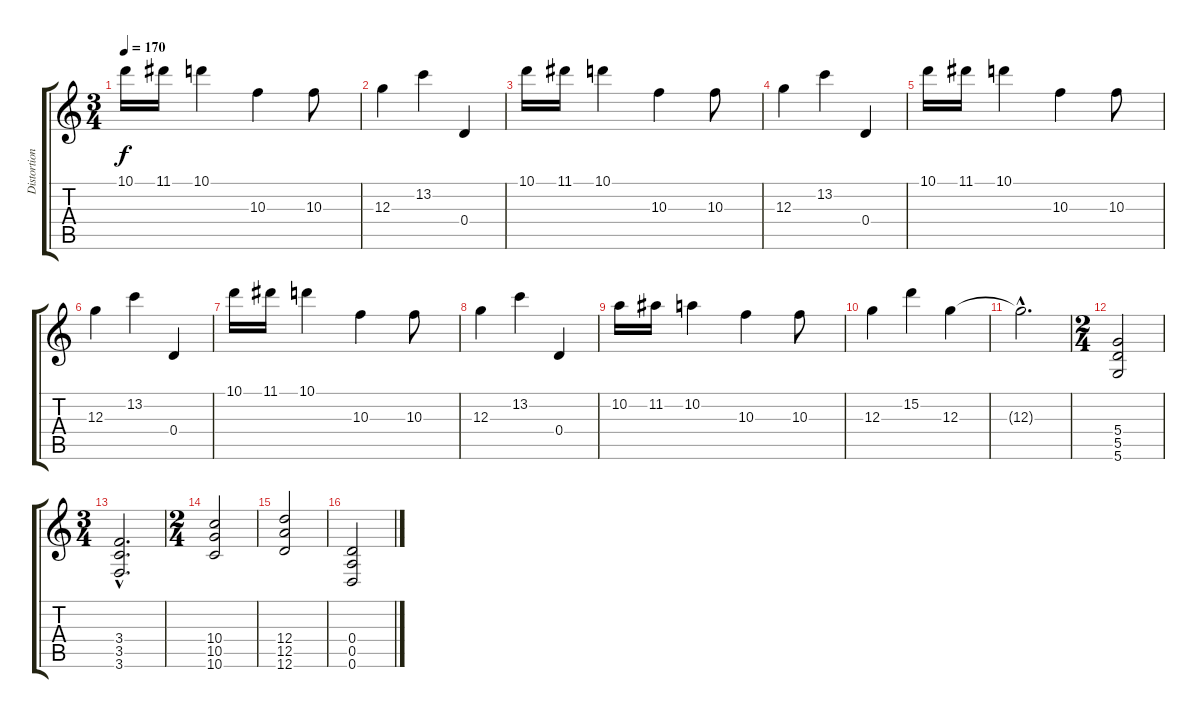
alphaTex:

\track ("Distortion Guitar" "Distortion") {instrument distortionguitar}
\staff {score tabs}
\tuning (E4 B3 G3 D3 A2 D2) {hide}
\ts (3 4)
\tempo 170
\clef g2
\ks c
10.1.16{dy f} 11.1.16 10.1.4 10.3.4 10.3.8 |
12.3.4 13.2.4 0.4.4 |
10.1.16 11.1.16 10.1.4 10.3.4 10.3.8 |
12.3.4 13.2.4 0.4.4 |
10.1.16 11.1.16 10.1.4 10.3.4 10.3.8 |
12.3.4 13.2.4 0.4.4 |
10.1.16 11.1.16 10.1.4 10.3.4 10.3.8 |
12.3.4 13.2.4 0.4.4 |
10.2.16 11.2.16 10.2.4 10.3.4 10.3.8 |
12.3.4 15.2.4 12.3.4 |
12.3{hac t}.2{d} |
\ts (2 4)
(5.4 5.5 5.6).2 |
\ts (3 4)
(3.4{hac} 3.5{hac} 3.6{hac}).2{d} |
\ts (2 4)
(10.4 10.5 10.6).2 |
(12.4 12.5 12.6).2 |
(0.4 0.5 0.6).2
